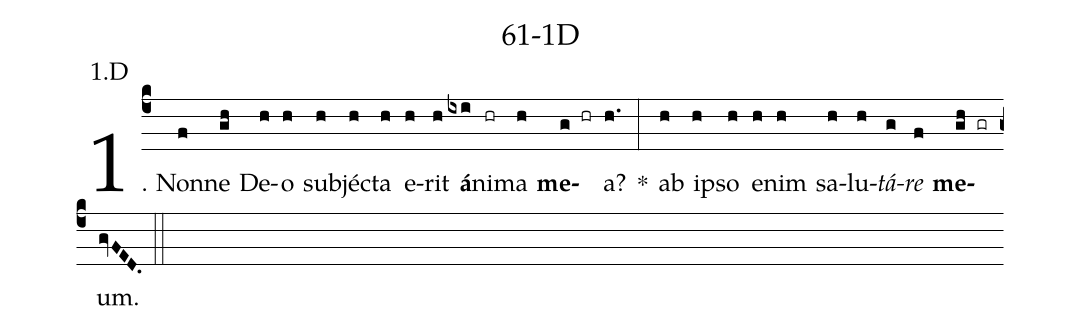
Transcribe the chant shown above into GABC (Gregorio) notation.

name: 61-1D;
annotation: 1.D;
%%
(c4)1. Non(f)ne(gh) De(h)o(h) sub(h)jéc(h)ta(h) e(h)rit(h) <b>á</b>(ixi)ni(hr)ma(h) <b>me</b>(g hr)a?(h.) *(:) ab(h) ip(h)so(h) e(h)nim(h) sa(h)lu(h)<i>tá</i>(g)<i>re</i>(f) <b>me</b>(gh gr)um.(gvFED.) (::)
